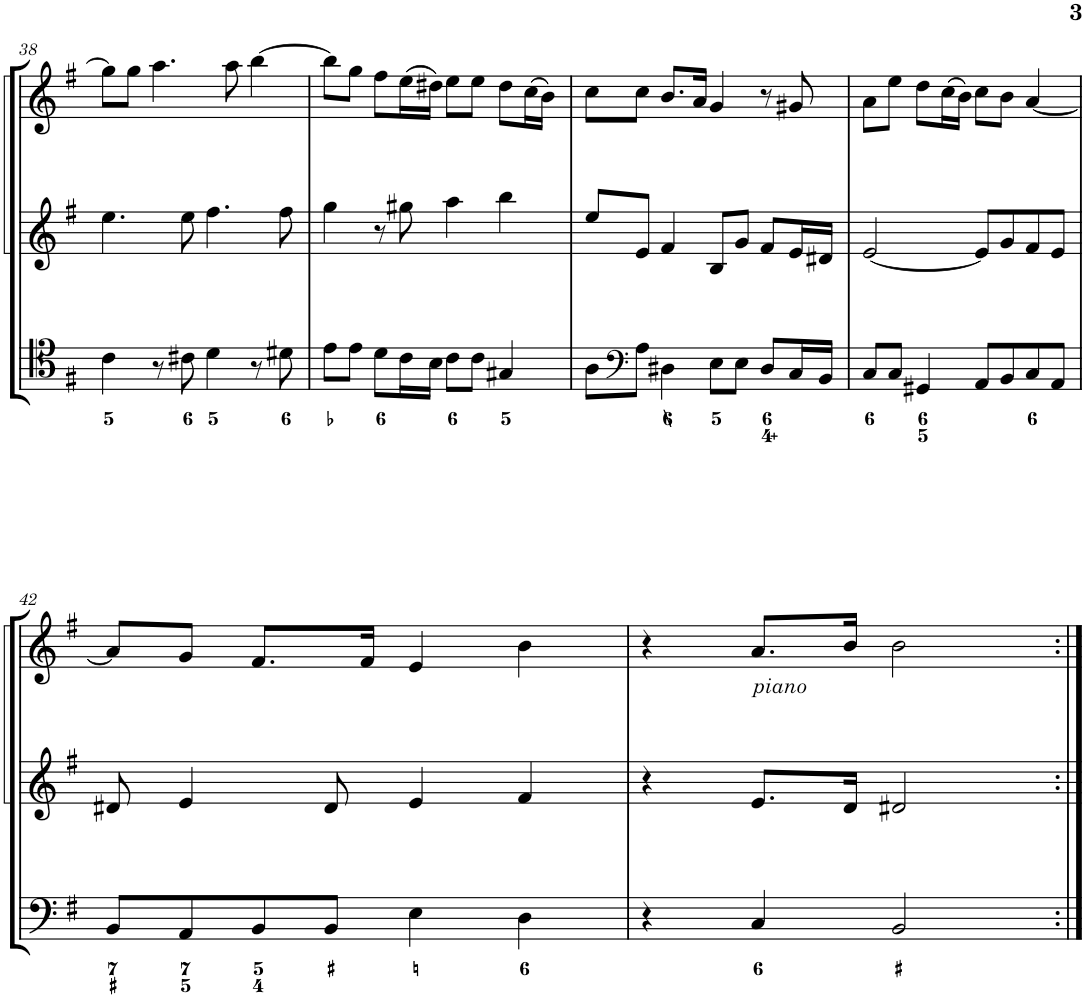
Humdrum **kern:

**kern	**kern	**kern
*part3	*part2	*part1
*staff3	*staff2	*staff1
*I"Violoncello	*I"Violin 2	*I"Violin 1
*I'Vc	*I'Vln	*I'Vln
!!LO:PB:g=z
*clefC4	*clefG2	*clefG2
*k[f#]	*k[f#]	*k[f#]
*M4/4	*M4/4	*M4/4
*met(c)	*met(c)	*met(c)
=38	=38	=38
4c\	4.ee\	8gg\L]
.	.	8gg\J
8r	.	4.aa\
8c#X\	8ee\	.
4d\	4.ff#\	.
.	.	8aa\
8r	.	[4bb\
8d#X\	8ff#\	.
=39	=39	=39
8e\L	4gg\	8bb\L]
8e\J	.	8gg\J
8d\L	8r	8ff#\L
16c\L	8gg#X\	(16ee\L
16B\JJ	.	16dd#X\JJ)
8c\L	4aa\	8ee\L
8c\J	.	8ee\J
4G#X/	4bb\	8dd#\L
.	.	(16cc\L
.	.	16b\JJ)
=40	=40	=40
8A\L	8ee/L	8cc\L
*clefF4	*	*
8A\J	8e/J	8cc\J
4D#X\	4f#/	8.b/L
.	.	16a/Jk
8E\L	8B/L	4g/
8E\J	8g/J	.
8D#/L	8f#/L	8r
16C/L	16e/L	8g#X/
16BB/JJ	16d#X/JJ	.
=41	=41	=41
8C/L	[2e/	8a\L
8C/J	.	8ee\J
4GG#X/	.	8dd\L
.	.	(16cc\L
.	.	16b\JJ)
8AA/L	8e/L]	8cc\L
8BB/	8g/	8b\J
8C/	8f#/	[4a/
8AA/J	8e/J	.
!!LO:LB:g=z
=42	=42	=42
8BB/L	8d#X/	8a/L]
8AA/	4e/	8g/J
8BB/	.	8.f#/L
8BB/J	8d#/	.
.	.	16f#/Jk
4E\	4e/	4e/
4D\	4f#/	4b\
=43	=43	=43
4r	4r	4r
!	!	!LO:TX:b:i:t=piano
4C/	8.e/L	8.a/L
.	16d/Jk	16b/Jk
2BB/	2d#X/	2b\
=:|!	=:|!	=:|!
*-	*-	*-
